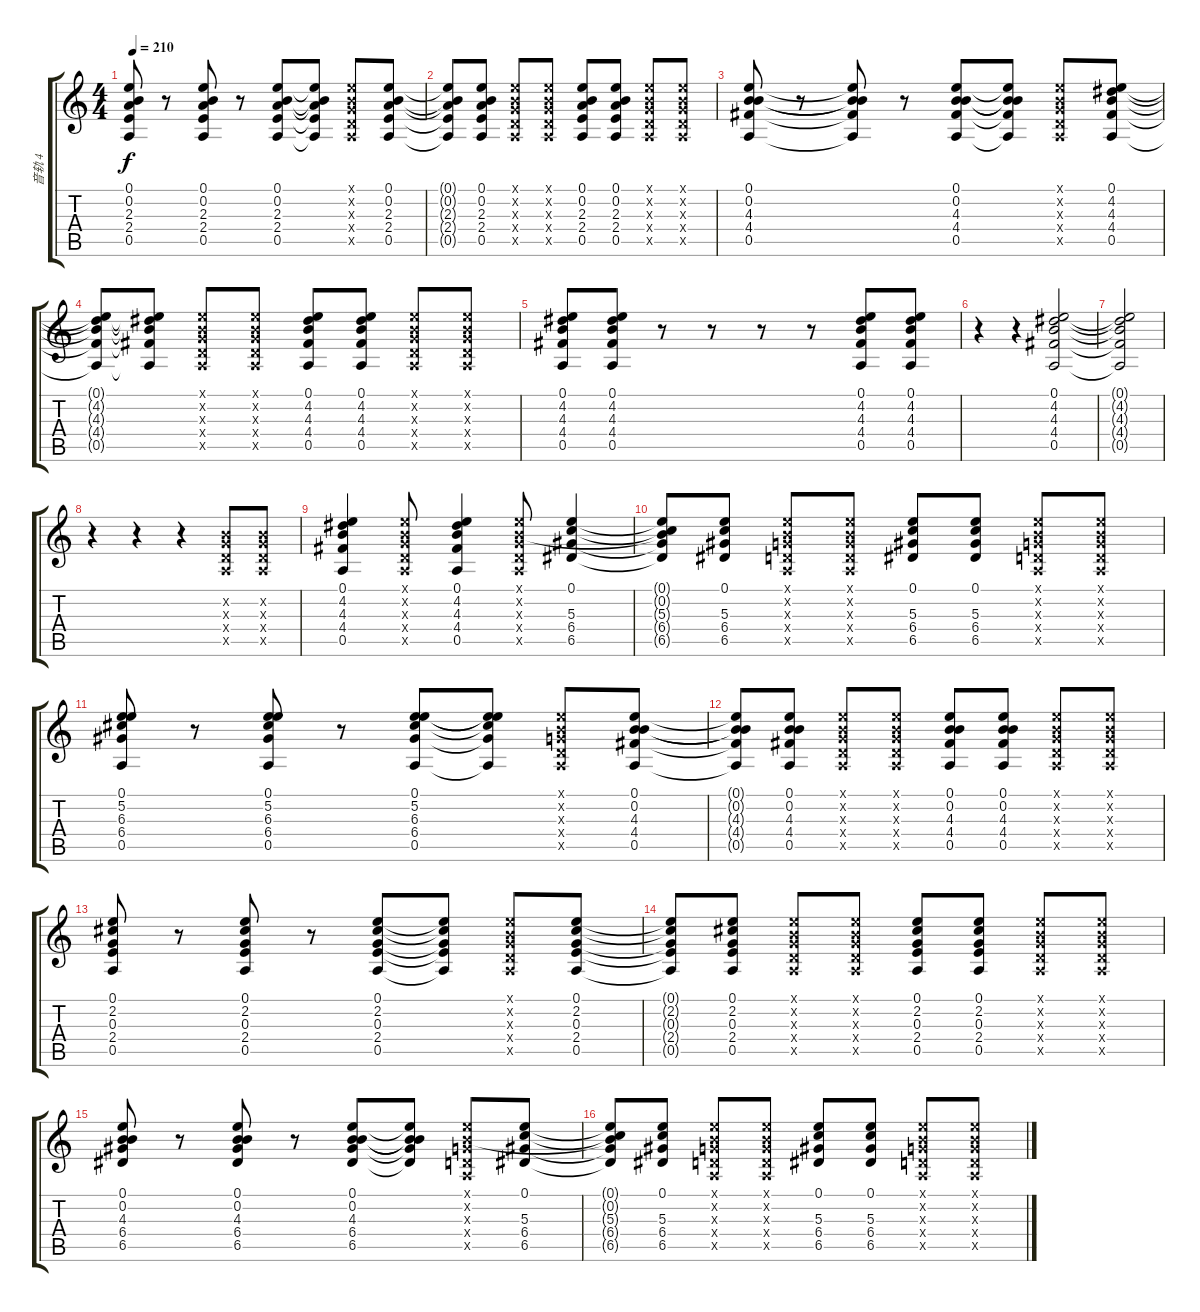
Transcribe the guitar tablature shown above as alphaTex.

\track ("音轨 4" "音轨 4") {instrument acousticguitarsteel}
\staff {score tabs}
\tuning (E4 B3 G3 D3 A2 E2) {hide}
\ts (4 4)
\tempo 210
\clef g2
\ks c
(0.1 0.2 2.3 2.4 0.5).8{dy f} r.8 (0.1 0.2 2.3 2.4 0.5).8 r.8 (0.1 0.2 2.3 2.4 0.5).8 (0.1{t} 0.2{t} 2.3{t} 2.4{t} 0.5{t}).8 (0.1{x} 0.2{x} 0.3{x} 0.4{x} 0.5{x}).8 (0.1 0.2 2.3 2.4 0.5).8 |
(0.1{t} 0.2{t} 2.3{t} 2.4{t} 0.5{t}).8 (0.1 0.2 2.3 2.4 0.5).8 (0.1{x} 0.2{x} 0.3{x} 0.4{x} 0.5{x}).8 (0.1{x} 0.2{x} 0.3{x} 0.4{x} 0.5{x}).8 (0.1 0.2 2.3 2.4 0.5).8 (0.1 0.2 2.3 2.4 0.5).8 (0.1{x} 0.2{x} 0.3{x} 0.4{x} 0.5{x}).8 (0.1{x} 0.2{x} 0.3{x} 0.4{x} 0.5{x}).8 |
(0.1 0.2 4.3 4.4 0.5).8 r.8 (0.1{t} 0.2{t} 4.3{t} 4.4{t} 0.5{t}).8 r.8 (0.1 0.2 4.3 4.4 0.5).8 (0.1{t} 0.2{t} 4.3{t} 4.4{t} 0.5{t}).8 (0.1{x} 0.2{x} 0.3{x} 0.4{x} 0.5{x}).8 (0.1 4.2 4.3 4.4 0.5).8 |
(0.1{t} 4.2{t} 4.3{t} 4.4{t} 0.5{t}).8 (0.1{t} 4.2{t} 4.3{t} 4.4{t} 0.5{t}).8 (0.1{x} 0.2{x} 0.3{x} 0.4{x} 0.5{x}).8 (0.1{x} 0.2{x} 0.3{x} 0.4{x} 0.5{x}).8 (0.1 4.2 4.3 4.4 0.5).8 (0.1 4.2 4.3 4.4 0.5).8 (0.1{x} 0.2{x} 0.3{x} 0.4{x} 0.5{x}).8 (0.1{x} 0.2{x} 0.3{x} 0.4{x} 0.5{x}).8 |
(0.1 4.2 4.3 4.4 0.5).8 (0.1 4.2 4.3 4.4 0.5).8 r.8 r.8 r.8 r.8 (0.1 4.2 4.3 4.4 0.5).8 (0.1 4.2 4.3 4.4 0.5).8 |
r.4 r.4 (0.1 4.2 4.3 4.4 0.5).2 |
(0.1{t} 4.2{t} 4.3{t} 4.4{t} 0.5{t}).2 |
r.4 r.4 r.4 (0.2{x} 0.3{x} 0.4{x} 0.5{x}).8 (0.2{x} 0.3{x} 0.4{x} 0.5{x}).8 |
(0.1 4.2 4.3 4.4 0.5).4 (0.1{x} 0.2{x} 0.3{x} 0.4{x} 0.5{x}).8 (0.1 4.2 4.3 4.4 0.5).4 (0.1{x} 0.2{x} 0.3{x} 0.4{x} 0.5{x}).8 (0.1 5.3 6.4 6.5).4 |
(0.1{t} 0.2{t} 5.3{t} 6.4{t} 6.5{t}).8 (0.1 5.3 6.4 6.5).8 (0.1{x} 0.2{x} 0.3{x} 0.4{x} 0.5{x}).8 (0.1{x} 0.2{x} 0.3{x} 0.4{x} 0.5{x}).8 (0.1 5.3 6.4 6.5).8 (0.1 5.3 6.4 6.5).8 (0.1{x} 0.2{x} 0.3{x} 0.4{x} 0.5{x}).8 (0.1{x} 0.2{x} 0.3{x} 0.4{x} 0.5{x}).8 |
(0.1 5.2 6.3 6.4 0.5).8 r.8 (0.1 5.2 6.3 6.4 0.5).8 r.8 (0.1 5.2 6.3 6.4 0.5).8 (0.1{t} 5.2{t} 6.3{t} 6.4{t} 0.5{t}).8 (0.1{x} 0.2{x} 0.3{x} 0.4{x} 0.5{x}).8 (0.1 0.2 4.3 4.4 0.5).8 |
(0.1{t} 0.2{t} 4.3{t} 4.4{t} 0.5{t}).8 (0.1 0.2 4.3 4.4 0.5).8 (0.1{x} 0.2{x} 0.3{x} 0.4{x} 0.5{x}).8 (0.1{x} 0.2{x} 0.3{x} 0.4{x} 0.5{x}).8 (0.1 0.2 4.3 4.4 0.5).8 (0.1 0.2 4.3 4.4 0.5).8 (0.1{x} 0.2{x} 0.3{x} 0.4{x} 0.5{x}).8 (0.1{x} 0.2{x} 0.3{x} 0.4{x} 0.5{x}).8 |
(0.1 2.2 0.3 2.4 0.5).8 r.8 (0.1 2.2 0.3 2.4 0.5).8 r.8 (0.1 2.2 0.3 2.4 0.5).8 (0.1{t} 2.2{t} 0.3{t} 2.4{t} 0.5{t}).8 (0.1{x} 0.2{x} 0.3{x} 0.4{x} 0.5{x}).8 (0.1 2.2 0.3 2.4 0.5).8 |
(0.1{t} 2.2{t} 0.3{t} 2.4{t} 0.5{t}).8 (0.1 2.2 0.3 2.4 0.5).8 (0.1{x} 0.2{x} 0.3{x} 0.4{x} 0.5{x}).8 (0.1{x} 0.2{x} 0.3{x} 0.4{x} 0.5{x}).8 (0.1 2.2 0.3 2.4 0.5).8 (0.1 2.2 0.3 2.4 0.5).8 (0.1{x} 0.2{x} 0.3{x} 0.4{x} 0.5{x}).8 (0.1{x} 0.2{x} 0.3{x} 0.4{x} 0.5{x}).8 |
(0.1 0.2 4.3 6.4 6.5).8 r.8 (0.1 0.2 4.3 6.4 6.5).8 r.8 (0.1 0.2 4.3 6.4 6.5).8 (0.1{t} 0.2{t} 4.3{t} 6.4{t} 6.5{t}).8 (0.1{x} 0.2{x} 0.3{x} 0.4{x} 0.5{x}).8 (0.1 5.3 6.4 6.5).8 |
(0.1{t} 0.2{t} 5.3{t} 6.4{t} 6.5{t}).8 (0.1 5.3 6.4 6.5).8 (0.1{x} 0.2{x} 0.3{x} 0.4{x} 0.5{x}).8 (0.1{x} 0.2{x} 0.3{x} 0.4{x} 0.5{x}).8 (0.1 5.3 6.4 6.5).8 (0.1 5.3 6.4 6.5).8 (0.1{x} 0.2{x} 0.3{x} 0.4{x} 0.5{x}).8 (0.1{x} 0.2{x} 0.3{x} 0.4{x} 0.5{x}).8
